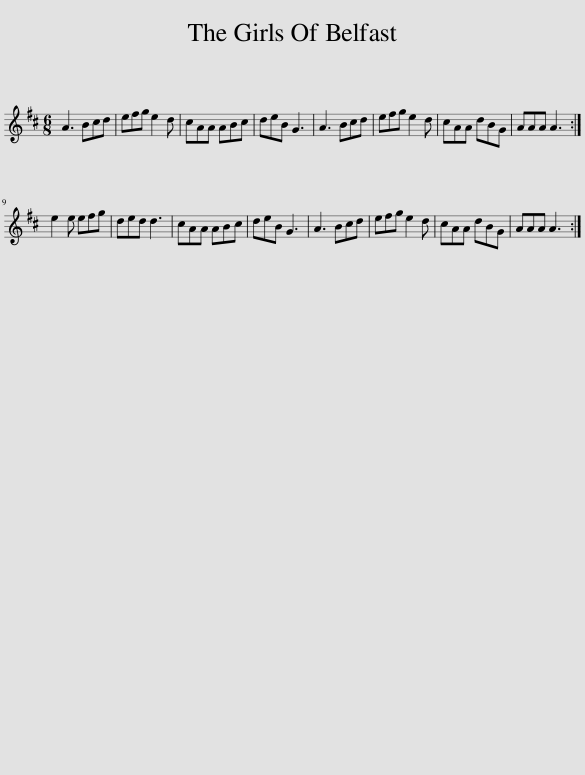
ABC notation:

X:1
L:1/8
M:6/8
I:linebreak $
K:D
V:1 treble
V:1
 A3 Bcd | efg e2 d | cAA ABc | deB G3 | A3 Bcd | %5
 efg e2 d | cAA dBG | AAA A3 :|$ e2 e efg | ded d3 | %10
 cAA ABc | deB G3 | A3 Bcd | efg e2 d | cAA dBG | %15
 AAA A3 :| %16
